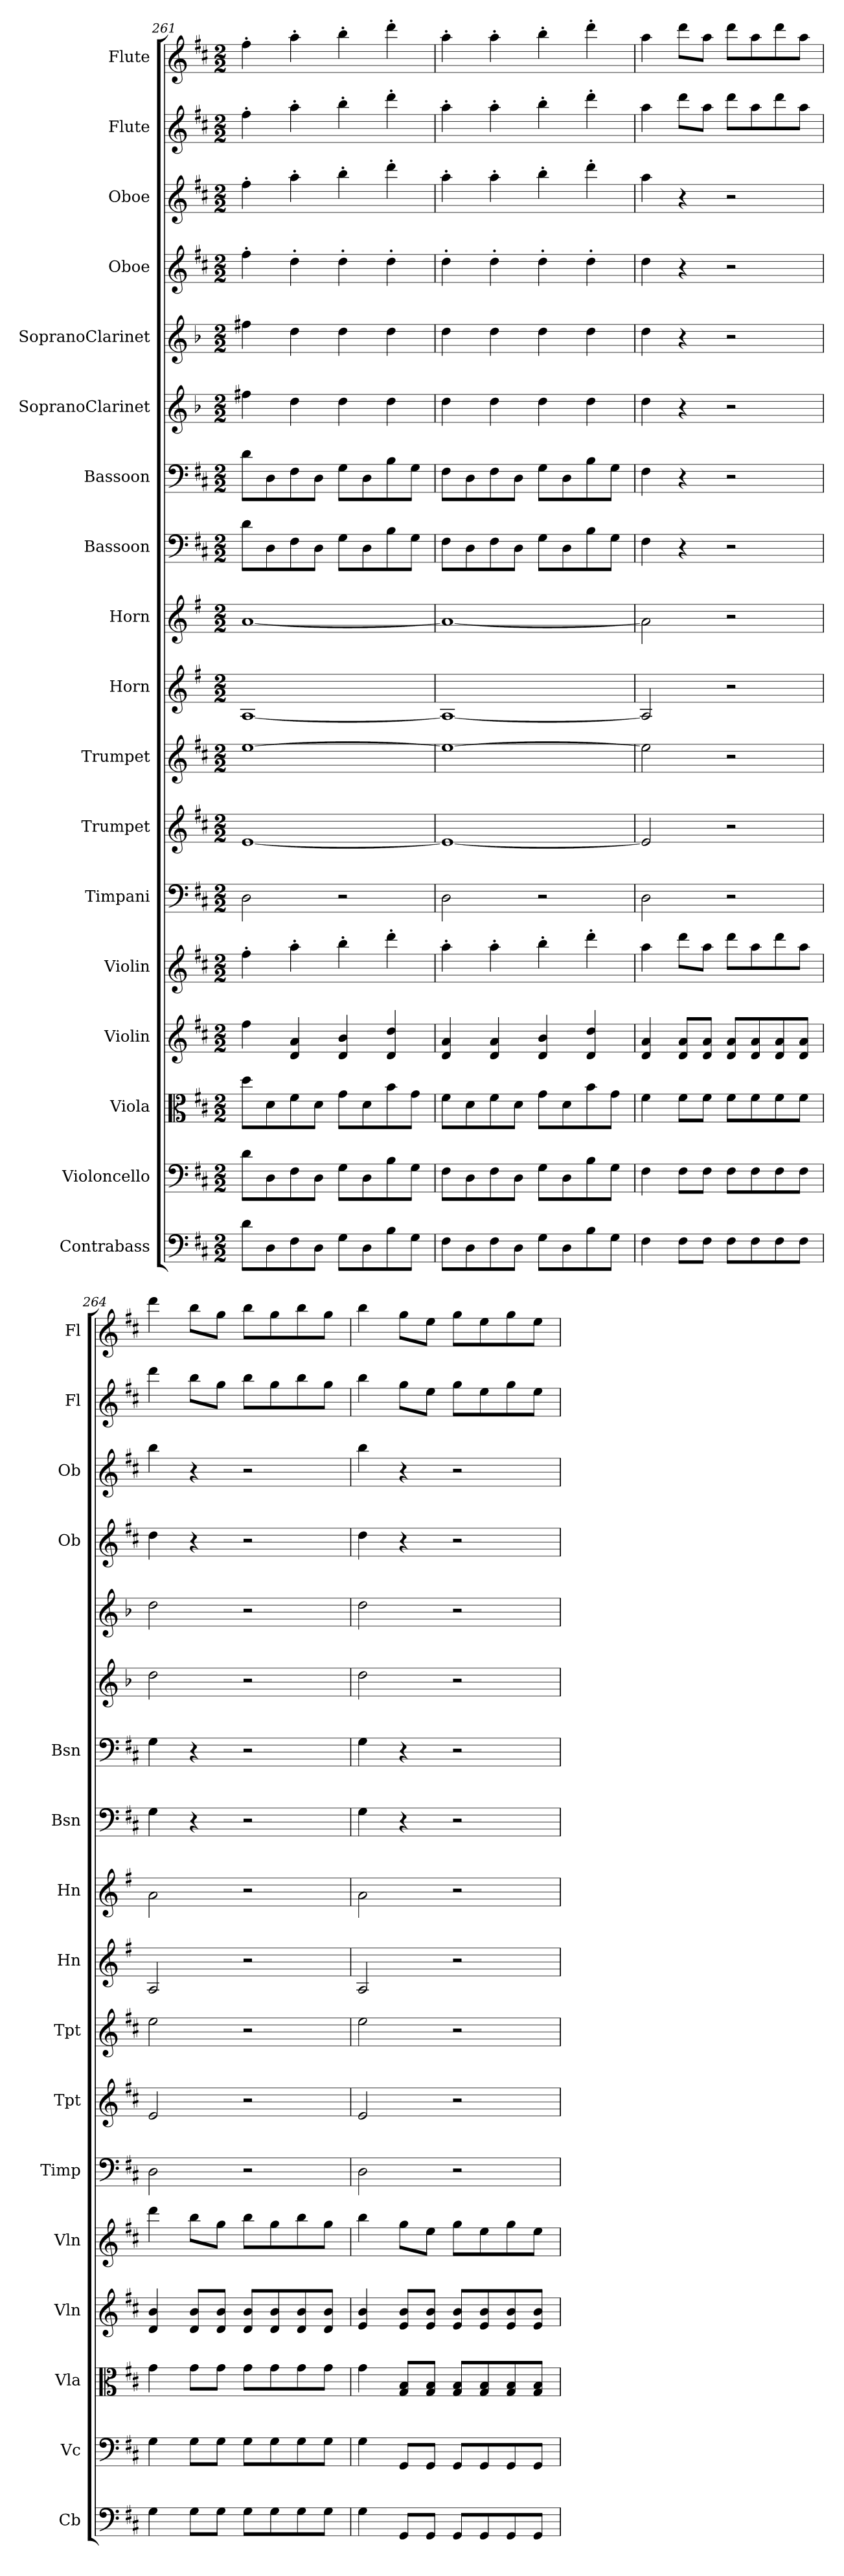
**kern	**kern	**kern	**kern	**kern	**kern	**kern	**kern	**kern	**kern	**kern	**kern	**kern	**kern	**kern	**kern	**kern	**kern
*part18	*part17	*part16	*part15	*part14	*part13	*part12	*part11	*part10	*part9	*part8	*part7	*part6	*part5	*part4	*part3	*part2	*part1
*staff18	*staff17	*staff16	*staff15	*staff14	*staff13	*staff12	*staff11	*staff10	*staff9	*staff8	*staff7	*staff6	*staff5	*staff4	*staff3	*staff2	*staff1
*I"Contrabass	*I"Violoncello	*I"Viola	*I"Violin	*I"Violin	*I"Timpani	*I"Trumpet	*I"Trumpet	*I"Horn	*I"Horn	*I"Bassoon	*I"Bassoon	*I"SopranoClarinet	*I"SopranoClarinet	*I"Oboe	*I"Oboe	*I"Flute	*I"Flute
*I'Cb	*I'Vc	*I'Vla	*I'Vln	*I'Vln	*I'Timp	*I'Tpt	*I'Tpt	*I'Hn	*I'Hn	*I'Bsn	*I'Bsn	*	*	*I'Ob	*I'Ob	*I'Fl	*I'Fl
*clefF4	*clefF4	*clefC3	*clefG2	*clefG2	*clefF4	*clefG2	*clefG2	*clefG2	*clefG2	*clefF4	*clefF4	*clefG2	*clefG2	*clefG2	*clefG2	*clefG2	*clefG2
*ITrd7c12	*	*	*	*	*	*ITrd1c2	*ITrd1c2	*ITrd4c7	*ITrd4c7	*	*	*	*	*	*	*	*
*k[f#c#]	*k[f#c#]	*k[f#c#]	*k[f#c#]	*k[f#c#]	*k[f#c#]	*k[]	*k[]	*k[]	*k[]	*k[f#c#]	*k[f#c#]	*k[b-]	*k[b-]	*k[f#c#]	*k[f#c#]	*k[f#c#]	*k[f#c#]
*D:	*D:	*D:	*D:	*D:	*D:	*	*	*	*	*D:	*D:	*	*	*D:	*D:	*D:	*D:
*M2/2	*M2/2	*M2/2	*M2/2	*M2/2	*M2/2	*M2/2	*M2/2	*M2/2	*M2/2	*M2/2	*M2/2	*M2/2	*M2/2	*M2/2	*M2/2	*M2/2	*M2/2
=261	=261	=261	=261	=261	=261	=261	=261	=261	=261	=261	=261	=261	=261	=261	=261	=261	=261
8D\L	8d\L	8dd\L	4ff#\	4ff#'\	2D\	[1d	[1dd	[1D	[1d	8d\L	8d\L	4ff#X\	4ff#X\	4ff#'\	4ff#'\	4ff#'\	4ff#'\
8DD\	8D\	8d\	.	.	.	.	.	.	.	8D\	8D\	.	.	.	.	.	.
8FF#\	8F#\	8f#\	4d/ 4a/	4aa'\	.	.	.	.	.	8F#\	8F#\	4dd\	4dd\	4dd'\	4aa'\	4aa'\	4aa'\
8DD\J	8D\J	8d\J	.	.	.	.	.	.	.	8D\J	8D\J	.	.	.	.	.	.
8GG\L	8G\L	8g\L	4d/ 4b/	4bb'\	2r	.	.	.	.	8G\L	8G\L	4dd\	4dd\	4dd'\	4bb'\	4bb'\	4bb'\
8DD\	8D\	8d\	.	.	.	.	.	.	.	8D\	8D\	.	.	.	.	.	.
8BB\	8B\	8b\	4d/ 4dd/	4ddd'\	.	.	.	.	.	8B\	8B\	4dd\	4dd\	4dd'\	4ddd'\	4ddd'\	4ddd'\
8GG\J	8G\J	8g\J	.	.	.	.	.	.	.	8G\J	8G\J	.	.	.	.	.	.
=262	=262	=262	=262	=262	=262	=262	=262	=262	=262	=262	=262	=262	=262	=262	=262	=262	=262
8FF#\L	8F#\L	8f#\L	4d/ 4a/	4aa'\	2D\	1d_	1dd_	1D_	1d_	8F#\L	8F#\L	4dd\	4dd\	4dd'\	4aa'\	4aa'\	4aa'\
8DD\	8D\	8d\	.	.	.	.	.	.	.	8D\	8D\	.	.	.	.	.	.
8FF#\	8F#\	8f#\	4d/ 4a/	4aa'\	.	.	.	.	.	8F#\	8F#\	4dd\	4dd\	4dd'\	4aa'\	4aa'\	4aa'\
8DD\J	8D\J	8d\J	.	.	.	.	.	.	.	8D\J	8D\J	.	.	.	.	.	.
8GG\L	8G\L	8g\L	4d/ 4b/	4bb'\	2r	.	.	.	.	8G\L	8G\L	4dd\	4dd\	4dd'\	4bb'\	4bb'\	4bb'\
8DD\	8D\	8d\	.	.	.	.	.	.	.	8D\	8D\	.	.	.	.	.	.
8BB\	8B\	8b\	4d/ 4dd/	4ddd'\	.	.	.	.	.	8B\	8B\	4dd\	4dd\	4dd'\	4ddd'\	4ddd'\	4ddd'\
8GG\J	8G\J	8g\J	.	.	.	.	.	.	.	8G\J	8G\J	.	.	.	.	.	.
=263	=263	=263	=263	=263	=263	=263	=263	=263	=263	=263	=263	=263	=263	=263	=263	=263	=263
4FF#\	4F#\	4f#\	4d/ 4a/	4aa\	2D\	2d/]	2dd\]	2D/]	2d\]	4F#\	4F#\	4dd\	4dd\	4dd\	4aa\	4aa\	4aa\
8FF#\L	8F#\L	8f#\L	8d/ 8a/L	8ddd\L	.	.	.	.	.	4r	4r	4r	4r	4r	4r	8ddd\L	8ddd\L
8FF#\J	8F#\J	8f#\J	8d/ 8a/J	8aa\J	.	.	.	.	.	.	.	.	.	.	.	8aa\J	8aa\J
8FF#\L	8F#\L	8f#\L	8d/ 8a/L	8ddd\L	2r	2r	2r	2r	2r	2r	2r	2r	2r	2r	2r	8ddd\L	8ddd\L
8FF#\	8F#\	8f#\	8d/ 8a/	8aa\	.	.	.	.	.	.	.	.	.	.	.	8aa\	8aa\
8FF#\	8F#\	8f#\	8d/ 8a/	8ddd\	.	.	.	.	.	.	.	.	.	.	.	8ddd\	8ddd\
8FF#\J	8F#\J	8f#\J	8d/ 8a/J	8aa\J	.	.	.	.	.	.	.	.	.	.	.	8aa\J	8aa\J
=264	=264	=264	=264	=264	=264	=264	=264	=264	=264	=264	=264	=264	=264	=264	=264	=264	=264
4GG\	4G\	4g\	4d/ 4b/	4ddd\	2D\	2d/	2dd\	2D/	2d\	4G\	4G\	2dd\	2dd\	4dd\	4bb\	4ddd\	4ddd\
8GG\L	8G\L	8g\L	8d/ 8b/L	8bb\L	.	.	.	.	.	4r	4r	.	.	4r	4r	8bb\L	8bb\L
8GG\J	8G\J	8g\J	8d/ 8b/J	8gg\J	.	.	.	.	.	.	.	.	.	.	.	8gg\J	8gg\J
8GG\L	8G\L	8g\L	8d/ 8b/L	8bb\L	2r	2r	2r	2r	2r	2r	2r	2r	2r	2r	2r	8bb\L	8bb\L
8GG\	8G\	8g\	8d/ 8b/	8gg\	.	.	.	.	.	.	.	.	.	.	.	8gg\	8gg\
8GG\	8G\	8g\	8d/ 8b/	8bb\	.	.	.	.	.	.	.	.	.	.	.	8bb\	8bb\
8GG\J	8G\J	8g\J	8d/ 8b/J	8gg\J	.	.	.	.	.	.	.	.	.	.	.	8gg\J	8gg\J
=265	=265	=265	=265	=265	=265	=265	=265	=265	=265	=265	=265	=265	=265	=265	=265	=265	=265
4GG\	4G\	4g\	4e/ 4b/	4bb\	2D\	2d/	2dd\	2D/	2d\	4G\	4G\	2dd\	2dd\	4dd\	4bb\	4bb\	4bb\
8GGG/L	8GG/L	8G/ 8B/L	8e/ 8b/L	8gg\L	.	.	.	.	.	4r	4r	.	.	4r	4r	8gg\L	8gg\L
8GGG/J	8GG/J	8G/ 8B/J	8e/ 8b/J	8ee\J	.	.	.	.	.	.	.	.	.	.	.	8ee\J	8ee\J
8GGG/L	8GG/L	8G/ 8B/L	8e/ 8b/L	8gg\L	2r	2r	2r	2r	2r	2r	2r	2r	2r	2r	2r	8gg\L	8gg\L
8GGG/	8GG/	8G/ 8B/	8e/ 8b/	8ee\	.	.	.	.	.	.	.	.	.	.	.	8ee\	8ee\
8GGG/	8GG/	8G/ 8B/	8e/ 8b/	8gg\	.	.	.	.	.	.	.	.	.	.	.	8gg\	8gg\
8GGG/J	8GG/J	8G/ 8B/J	8e/ 8b/J	8ee\J	.	.	.	.	.	.	.	.	.	.	.	8ee\J	8ee\J
=	=	=	=	=	=	=	=	=	=	=	=	=	=	=	=	=	=
*-	*-	*-	*-	*-	*-	*-	*-	*-	*-	*-	*-	*-	*-	*-	*-	*-	*-
